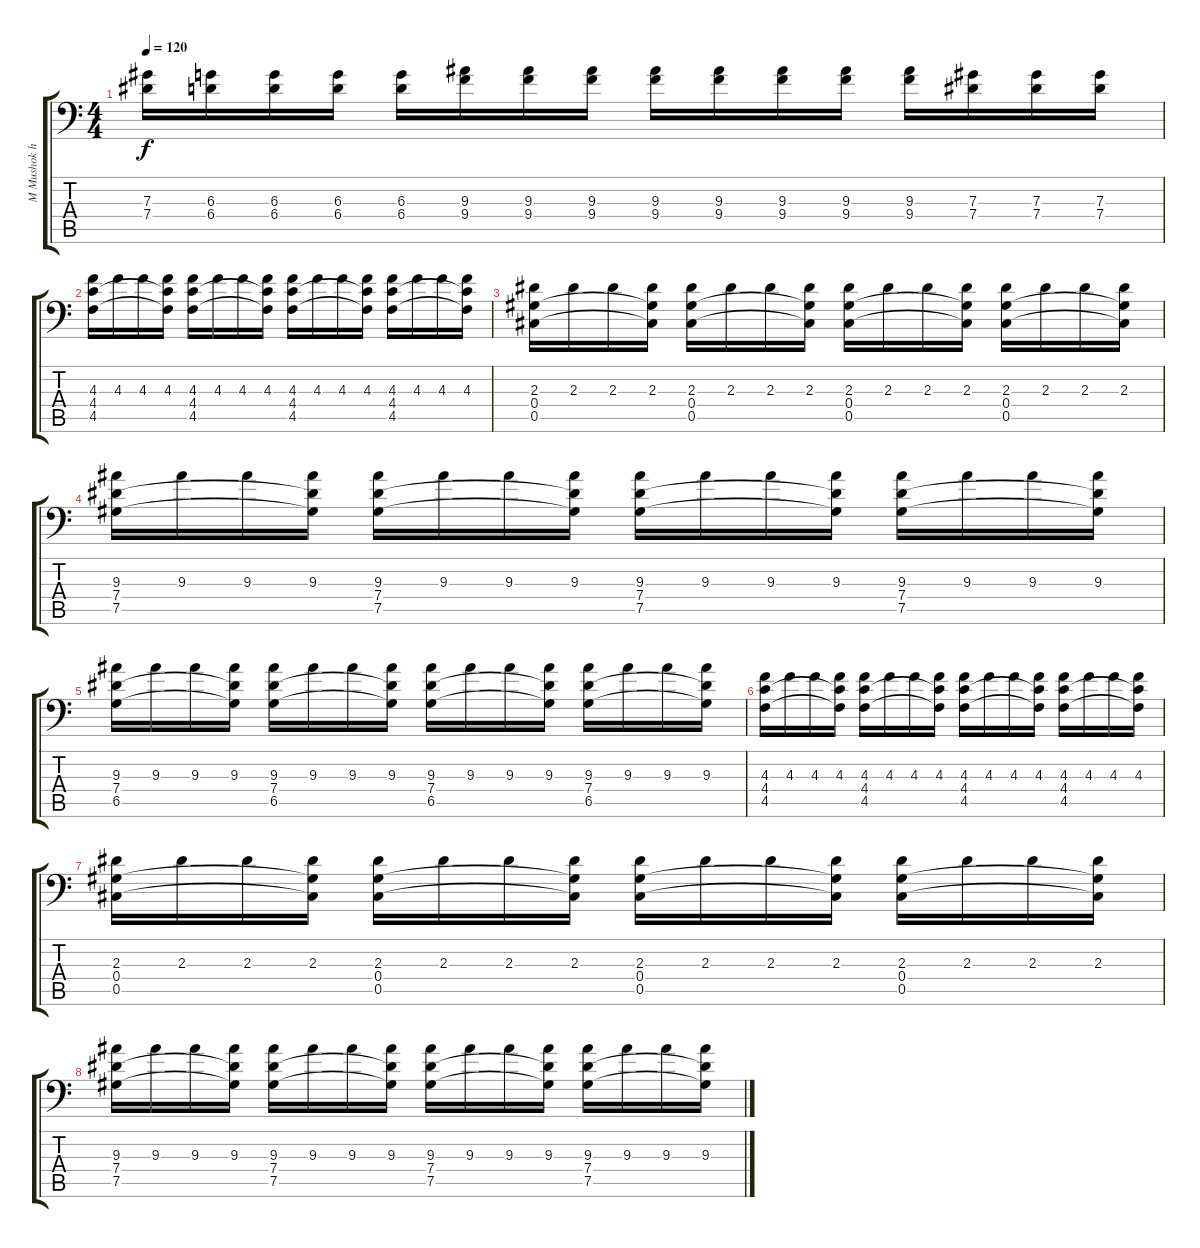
\track ("M Mushok highgain" "M Mushok h") {instrument overdrivenguitar}
\staff {score tabs}
\tuning (Bb3 Gb3 Db3 Ab2 Db2 Ab1) {hide}
\ts (4 4)
\tempo 120
\clef f4
\ks c
(7.3 7.4).16{dy f} (6.3 6.4).16 (6.3 6.4).16 (6.3 6.4).16 (6.3 6.4).16 (9.3 9.4).16 (9.3 9.4).16 (9.3 9.4).16 (9.3 9.4).16 (9.3 9.4).16 (9.3 9.4).16 (9.3 9.4).16 (9.3 9.4).16 (7.3 7.4).16 (7.3 7.4).16 (7.3 7.4).16 |
(4.3 4.4 4.5).16 4.3.16 4.3.16 (4.3 4.4{t} 4.5{t}).16 (4.3 4.4 4.5).16 4.3.16 4.3.16 (4.3 4.4{t} 4.5{t}).16 (4.3 4.4 4.5).16 4.3.16 4.3.16 (4.3 4.4{t} 4.5{t}).16 (4.3 4.4 4.5).16 4.3.16 4.3.16 (4.3 4.4{t} 4.5{t}).16 |
(2.3 0.4 0.5).16 2.3.16 2.3.16 (2.3 0.4{t} 0.5{t}).16 (2.3 0.4 0.5).16 2.3.16 2.3.16 (2.3 0.4{t} 0.5{t}).16 (2.3 0.4 0.5).16 2.3.16 2.3.16 (2.3 0.4{t} 0.5{t}).16 (2.3 0.4 0.5).16 2.3.16 2.3.16 (2.3 0.4{t} 0.5{t}).16 |
(9.3 7.4 7.5).16 9.3.16 9.3.16 (9.3 7.4{t} 7.5{t}).16 (9.3 7.4 7.5).16 9.3.16 9.3.16 (9.3 7.4{t} 7.5{t}).16 (9.3 7.4 7.5).16 9.3.16 9.3.16 (9.3 7.4{t} 7.5{t}).16 (9.3 7.4 7.5).16 9.3.16 9.3.16 (9.3 7.4{t} 7.5{t}).16 |
(9.3 7.4 6.5).16 9.3.16 9.3.16 (9.3 7.4{t} 6.5{t}).16 (9.3 7.4 6.5).16 9.3.16 9.3.16 (9.3 7.4{t} 6.5{t}).16 (9.3 7.4 6.5).16 9.3.16 9.3.16 (9.3 7.4{t} 6.5{t}).16 (9.3 7.4 6.5).16 9.3.16 9.3.16 (9.3 7.4{t} 6.5{t}).16 |
(4.3 4.4 4.5).16 4.3.16 4.3.16 (4.3 4.4{t} 4.5{t}).16 (4.3 4.4 4.5).16 4.3.16 4.3.16 (4.3 4.4{t} 4.5{t}).16 (4.3 4.4 4.5).16 4.3.16 4.3.16 (4.3 4.4{t} 4.5{t}).16 (4.3 4.4 4.5).16 4.3.16 4.3.16 (4.3 4.4{t} 4.5{t}).16 |
(2.3 0.4 0.5).16 2.3.16 2.3.16 (2.3 0.4{t} 0.5{t}).16 (2.3 0.4 0.5).16 2.3.16 2.3.16 (2.3 0.4{t} 0.5{t}).16 (2.3 0.4 0.5).16 2.3.16 2.3.16 (2.3 0.4{t} 0.5{t}).16 (2.3 0.4 0.5).16 2.3.16 2.3.16 (2.3 0.4{t} 0.5{t}).16 |
(9.3 7.4 7.5).16 9.3.16 9.3.16 (9.3 7.4{t} 7.5{t}).16 (9.3 7.4 7.5).16 9.3.16 9.3.16 (9.3 7.4{t} 7.5{t}).16 (9.3 7.4 7.5).16 9.3.16 9.3.16 (9.3 7.4{t} 7.5{t}).16 (9.3 7.4 7.5).16 9.3.16 9.3.16 (9.3 7.4{t} 7.5{t}).16
